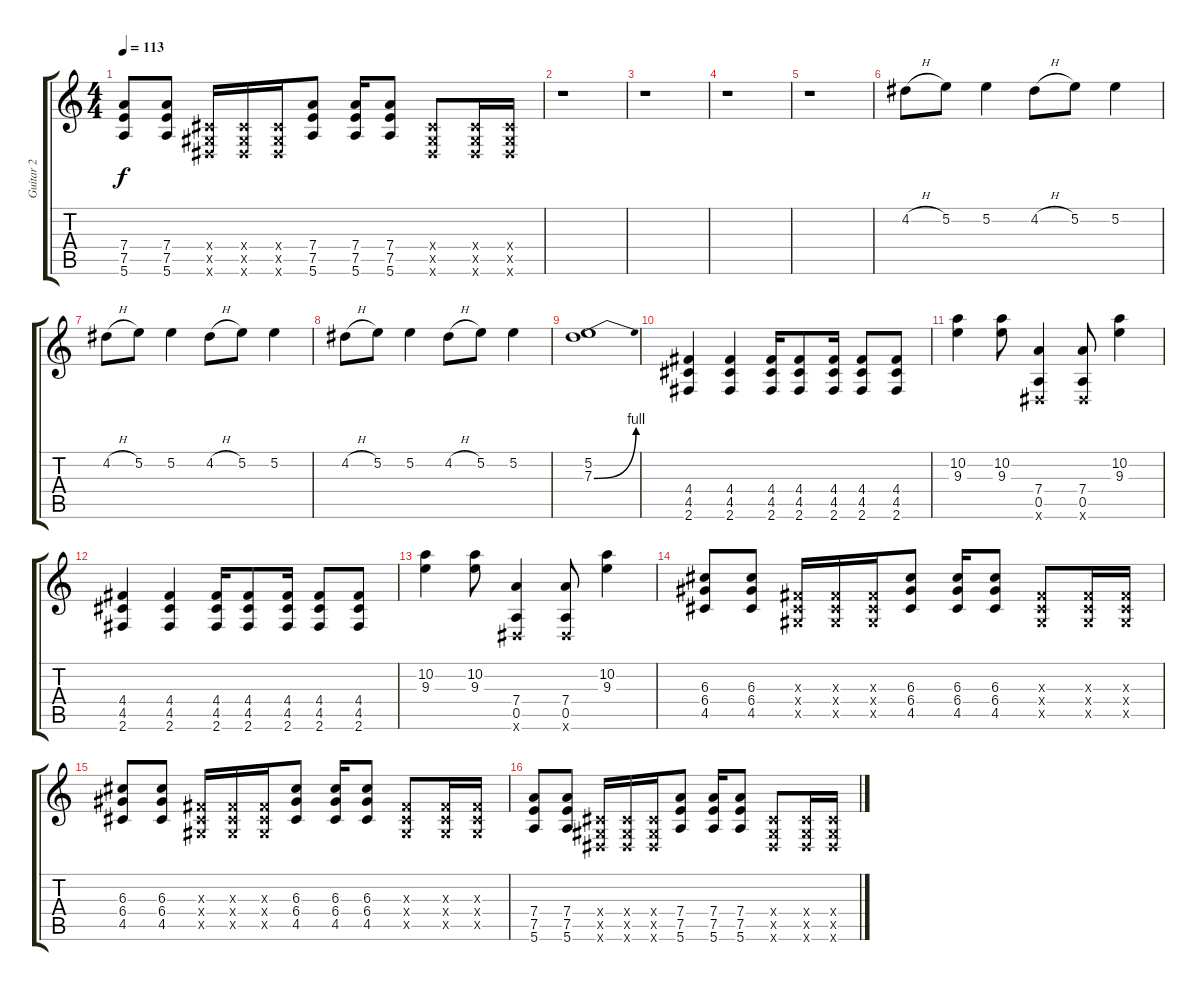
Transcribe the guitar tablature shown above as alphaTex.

\track ("Guitar 2" "Guitar 2") {instrument distortionguitar}
\staff {score tabs}
\tuning (E4 B3 G3 D3 A2 E2) {hide}
\ts (4 4)
\tempo 113
\clef g2
\ks c
(7.4 7.5 5.6).8{dy f} (7.4 7.5 5.6).8 (-1.4{x} -1.5{x} -1.6{x}).16 (-1.4{x} -1.5{x} -1.6{x}).16 (-1.4{x} -1.5{x} -1.6{x}).16 (7.4 7.5 5.6).8 (7.4 7.5 5.6).16 (7.4 7.5 5.6).8 (-1.4{x} -1.5{x} -1.6{x}).8 (-1.4{x} -1.5{x} -1.6{x}).16 (-1.4{x} -1.5{x} -1.6{x}).16 |
r.1 |
r.1 |
r.1 |
r.1 |
4.2{h}.8 5.2.8 5.2.4 4.2{h}.8 5.2.8 5.2.4 |
4.2{h}.8 5.2.8 5.2.4 4.2{h}.8 5.2.8 5.2.4 |
4.2{h}.8 5.2.8 5.2.4 4.2{h}.8 5.2.8 5.2.4 |
(5.2 7.3{be (bend 0 0 60 4)}).1 |
(4.4 4.5 2.6).4 (4.4 4.5 2.6).4 (4.4 4.5 2.6).16 (4.4 4.5 2.6).8 (4.4 4.5 2.6).16 (4.4 4.5 2.6).8 (4.4 4.5 2.6).8 |
(10.2 9.3).4 (10.2 9.3).8 (7.4 0.5 -1.6{x}).4 (7.4 0.5 -1.6{x}).8 (10.2 9.3).4 |
(4.4 4.5 2.6).4 (4.4 4.5 2.6).4 (4.4 4.5 2.6).16 (4.4 4.5 2.6).8 (4.4 4.5 2.6).16 (4.4 4.5 2.6).8 (4.4 4.5 2.6).8 |
(10.2 9.3).4 (10.2 9.3).8 (7.4 0.5 -1.6{x}).4 (7.4 0.5 -1.6{x}).8 (10.2 9.3).4 |
(6.3 6.4 4.5).8 (6.3 6.4 4.5).8 (-1.3{x} -1.4{x} -1.5{x}).16 (-1.3{x} -1.4{x} -1.5{x}).16 (-1.3{x} -1.4{x} -1.5{x}).16 (6.3 6.4 4.5).8 (6.3 6.4 4.5).16 (6.3 6.4 4.5).8 (-1.3{x} -1.4{x} -1.5{x}).8 (-1.3{x} -1.4{x} -1.5{x}).16 (-1.3{x} -1.4{x} -1.5{x}).16 |
(6.3 6.4 4.5).8 (6.3 6.4 4.5).8 (-1.3{x} -1.4{x} -1.5{x}).16 (-1.3{x} -1.4{x} -1.5{x}).16 (-1.3{x} -1.4{x} -1.5{x}).16 (6.3 6.4 4.5).8 (6.3 6.4 4.5).16 (6.3 6.4 4.5).8 (-1.3{x} -1.4{x} -1.5{x}).8 (-1.3{x} -1.4{x} -1.5{x}).16 (-1.3{x} -1.4{x} -1.5{x}).16 |
(7.4 7.5 5.6).8 (7.4 7.5 5.6).8 (-1.4{x} -1.5{x} -1.6{x}).16 (-1.4{x} -1.5{x} -1.6{x}).16 (-1.4{x} -1.5{x} -1.6{x}).16 (7.4 7.5 5.6).8 (7.4 7.5 5.6).16 (7.4 7.5 5.6).8 (-1.4{x} -1.5{x} -1.6{x}).8 (-1.4{x} -1.5{x} -1.6{x}).16 (-1.4{x} -1.5{x} -1.6{x}).16
